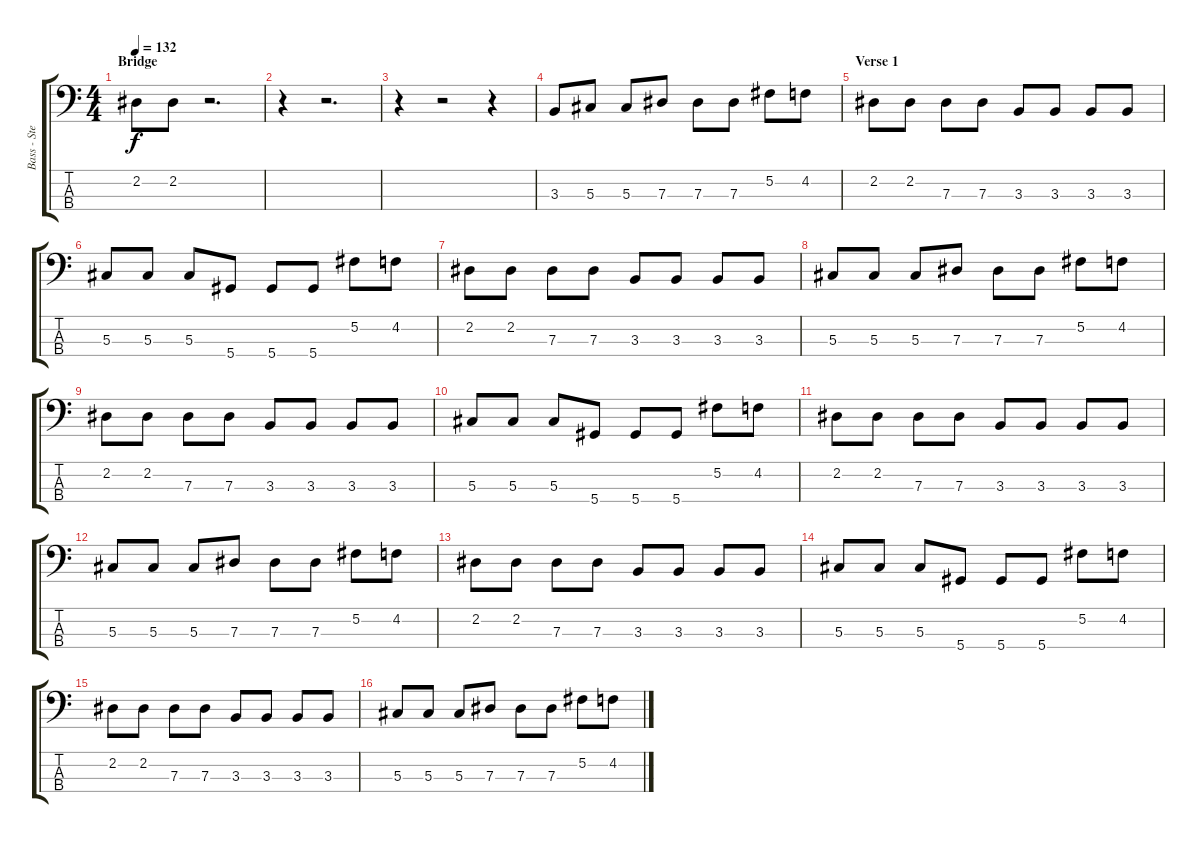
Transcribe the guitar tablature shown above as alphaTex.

\track ("Bass - Steve Dawson" "Bass - Ste") {instrument electricbassfinger}
\staff {score tabs}
\tuning (Gb2 Db2 Ab1 Eb1) {hide}
\ts (4 4)
\section ("" "Bridge")
\tempo 132
\clef f4
\ks c
2.2.8{dy f} 2.2.8 r.2{d} |
r.4 r.2{d} |
r.4 r.2 r.4 |
3.3.8 5.3.8 5.3.8 7.3.8 7.3.8 7.3.8 5.2.8 4.2.8 |
\section ("" "Verse 1")
2.2.8 2.2.8 7.3.8 7.3.8 3.3.8 3.3.8 3.3.8 3.3.8 |
5.3.8 5.3.8 5.3.8 5.4.8 5.4.8 5.4.8 5.2.8 4.2.8 |
2.2.8 2.2.8 7.3.8 7.3.8 3.3.8 3.3.8 3.3.8 3.3.8 |
5.3.8 5.3.8 5.3.8 7.3.8 7.3.8 7.3.8 5.2.8 4.2.8 |
2.2.8 2.2.8 7.3.8 7.3.8 3.3.8 3.3.8 3.3.8 3.3.8 |
5.3.8 5.3.8 5.3.8 5.4.8 5.4.8 5.4.8 5.2.8 4.2.8 |
2.2.8 2.2.8 7.3.8 7.3.8 3.3.8 3.3.8 3.3.8 3.3.8 |
5.3.8 5.3.8 5.3.8 7.3.8 7.3.8 7.3.8 5.2.8 4.2.8 |
2.2.8 2.2.8 7.3.8 7.3.8 3.3.8 3.3.8 3.3.8 3.3.8 |
5.3.8 5.3.8 5.3.8 5.4.8 5.4.8 5.4.8 5.2.8 4.2.8 |
2.2.8 2.2.8 7.3.8 7.3.8 3.3.8 3.3.8 3.3.8 3.3.8 |
5.3.8 5.3.8 5.3.8 7.3.8 7.3.8 7.3.8 5.2.8 4.2.8
